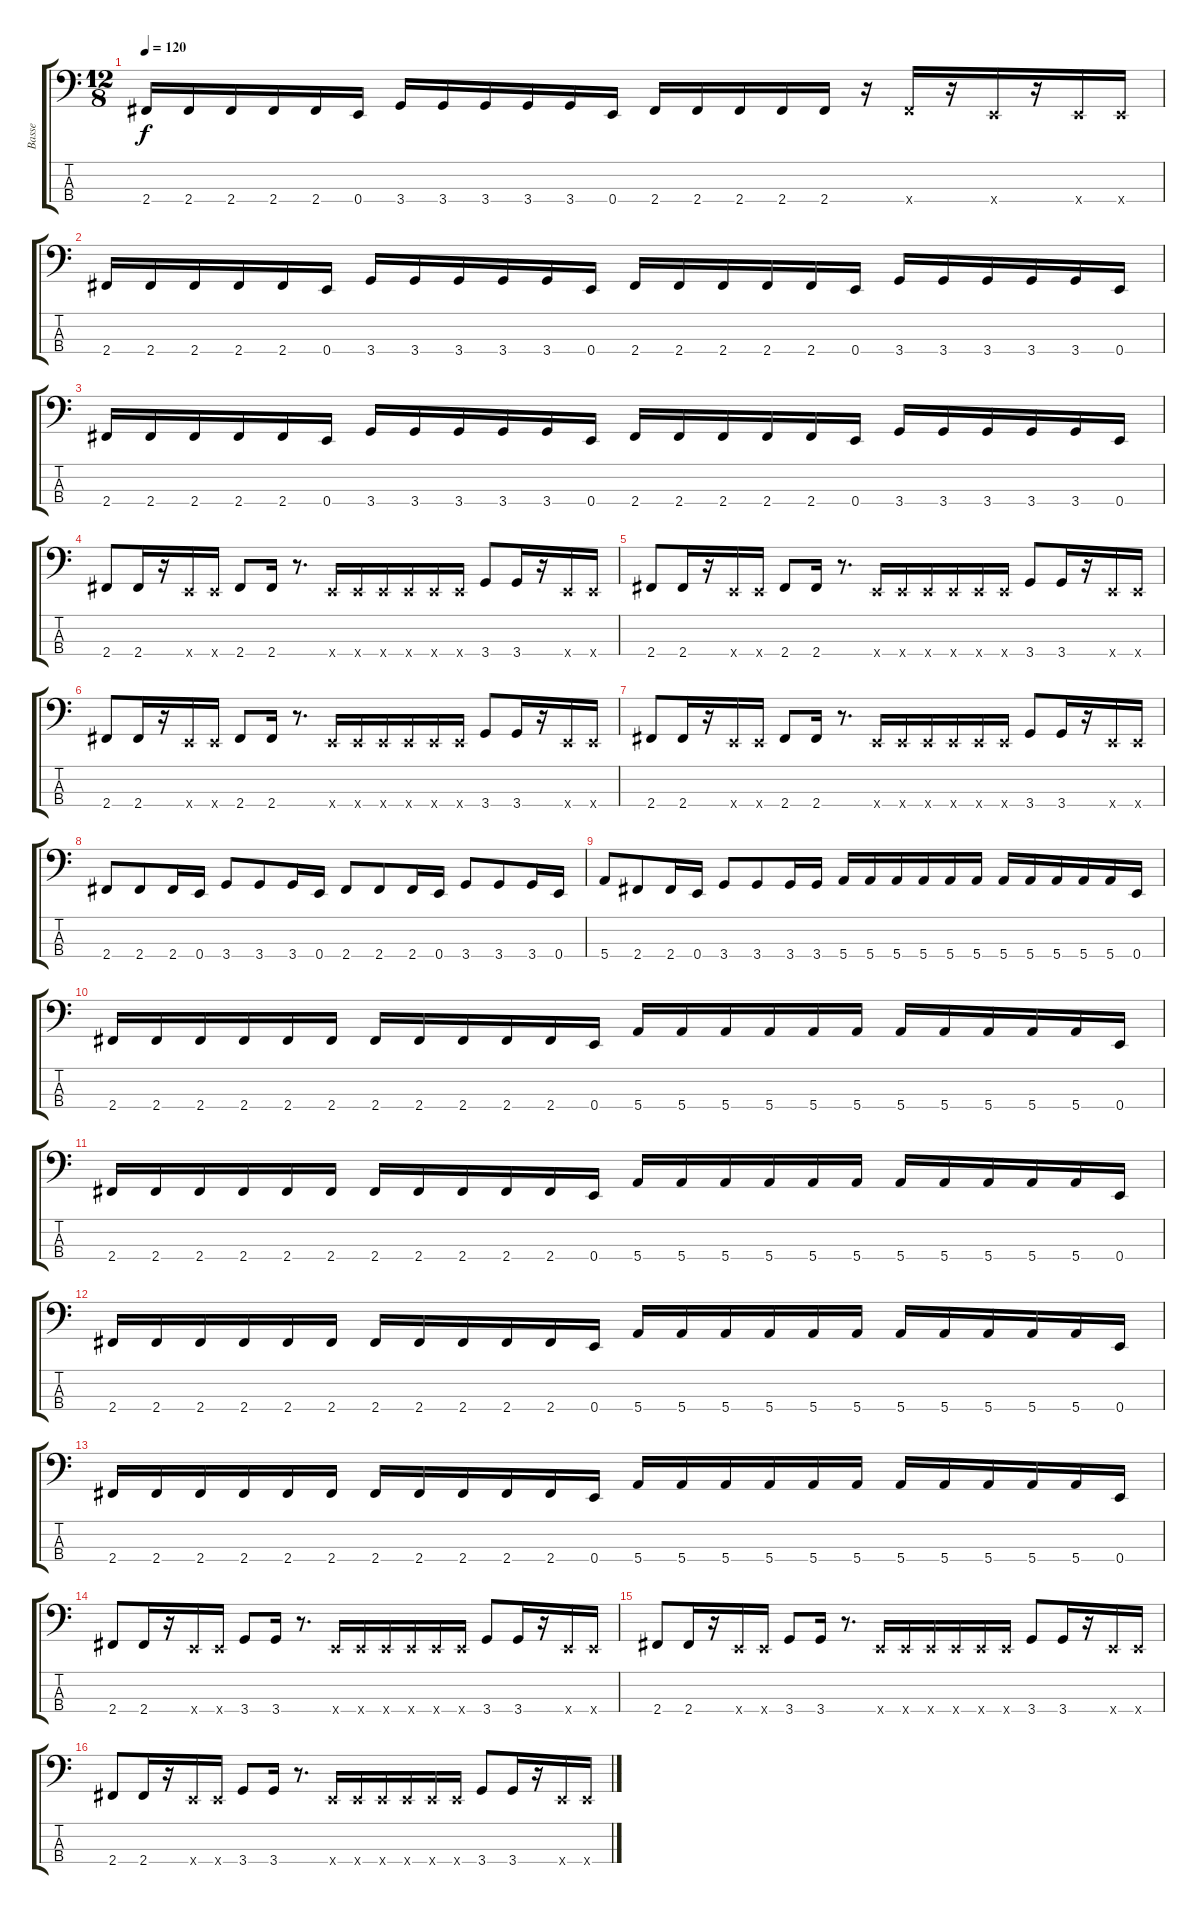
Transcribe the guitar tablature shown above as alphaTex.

\track ("Basse" "Basse") {instrument electricbassfinger}
\staff {score tabs}
\tuning (G2 D2 A1 E1) {hide}
\ts (12 8)
\tempo 120
\clef f4
\ks c
2.4.16{dy f} 2.4.16 2.4.16 2.4.16 2.4.16 0.4.16 3.4.16 3.4.16 3.4.16 3.4.16 3.4.16 0.4.16 2.4.16 2.4.16 2.4.16 2.4.16 2.4.16 r.16 2.4{x}.16 r.16 0.4{x}.16 r.16 0.4{x}.16 0.4{x}.16 |
2.4.16 2.4.16 2.4.16 2.4.16 2.4.16 0.4.16 3.4.16 3.4.16 3.4.16 3.4.16 3.4.16 0.4.16 2.4.16 2.4.16 2.4.16 2.4.16 2.4.16 0.4.16 3.4.16 3.4.16 3.4.16 3.4.16 3.4.16 0.4.16 |
2.4.16 2.4.16 2.4.16 2.4.16 2.4.16 0.4.16 3.4.16 3.4.16 3.4.16 3.4.16 3.4.16 0.4.16 2.4.16 2.4.16 2.4.16 2.4.16 2.4.16 0.4.16 3.4.16 3.4.16 3.4.16 3.4.16 3.4.16 0.4.16 |
2.4.8 2.4.16 r.16 0.4{x}.16 0.4{x}.16 2.4.8 2.4.16 r.8{d} 0.4{x}.16 0.4{x}.16 0.4{x}.16 0.4{x}.16 0.4{x}.16 0.4{x}.16 3.4.8 3.4.16 r.16 0.4{x}.16 0.4{x}.16 |
2.4.8 2.4.16 r.16 0.4{x}.16 0.4{x}.16 2.4.8 2.4.16 r.8{d} 0.4{x}.16 0.4{x}.16 0.4{x}.16 0.4{x}.16 0.4{x}.16 0.4{x}.16 3.4.8 3.4.16 r.16 0.4{x}.16 0.4{x}.16 |
2.4.8 2.4.16 r.16 0.4{x}.16 0.4{x}.16 2.4.8 2.4.16 r.8{d} 0.4{x}.16 0.4{x}.16 0.4{x}.16 0.4{x}.16 0.4{x}.16 0.4{x}.16 3.4.8 3.4.16 r.16 0.4{x}.16 0.4{x}.16 |
2.4.8 2.4.16 r.16 0.4{x}.16 0.4{x}.16 2.4.8 2.4.16 r.8{d} 0.4{x}.16 0.4{x}.16 0.4{x}.16 0.4{x}.16 0.4{x}.16 0.4{x}.16 3.4.8 3.4.16 r.16 0.4{x}.16 0.4{x}.16 |
2.4.8 2.4.8 2.4.16 0.4.16 3.4.8 3.4.8 3.4.16 0.4.16 2.4.8 2.4.8 2.4.16 0.4.16 3.4.8 3.4.8 3.4.16 0.4.16 |
5.4.8 2.4.8 2.4.16 0.4.16 3.4.8 3.4.8 3.4.16 3.4.16 5.4.16 5.4.16 5.4.16 5.4.16 5.4.16 5.4.16 5.4.16 5.4.16 5.4.16 5.4.16 5.4.16 0.4.16 |
2.4.16 2.4.16 2.4.16 2.4.16 2.4.16 2.4.16 2.4.16 2.4.16 2.4.16 2.4.16 2.4.16 0.4.16 5.4.16 5.4.16 5.4.16 5.4.16 5.4.16 5.4.16 5.4.16 5.4.16 5.4.16 5.4.16 5.4.16 0.4.16 |
2.4.16 2.4.16 2.4.16 2.4.16 2.4.16 2.4.16 2.4.16 2.4.16 2.4.16 2.4.16 2.4.16 0.4.16 5.4.16 5.4.16 5.4.16 5.4.16 5.4.16 5.4.16 5.4.16 5.4.16 5.4.16 5.4.16 5.4.16 0.4.16 |
2.4.16 2.4.16 2.4.16 2.4.16 2.4.16 2.4.16 2.4.16 2.4.16 2.4.16 2.4.16 2.4.16 0.4.16 5.4.16 5.4.16 5.4.16 5.4.16 5.4.16 5.4.16 5.4.16 5.4.16 5.4.16 5.4.16 5.4.16 0.4.16 |
2.4.16 2.4.16 2.4.16 2.4.16 2.4.16 2.4.16 2.4.16 2.4.16 2.4.16 2.4.16 2.4.16 0.4.16 5.4.16 5.4.16 5.4.16 5.4.16 5.4.16 5.4.16 5.4.16 5.4.16 5.4.16 5.4.16 5.4.16 0.4.16 |
2.4.8 2.4.16 r.16 0.4{x}.16 0.4{x}.16 3.4.8 3.4.16 r.8{d} 0.4{x}.16 0.4{x}.16 0.4{x}.16 0.4{x}.16 0.4{x}.16 0.4{x}.16 3.4.8 3.4.16 r.16 0.4{x}.16 0.4{x}.16 |
2.4.8 2.4.16 r.16 0.4{x}.16 0.4{x}.16 3.4.8 3.4.16 r.8{d} 0.4{x}.16 0.4{x}.16 0.4{x}.16 0.4{x}.16 0.4{x}.16 0.4{x}.16 3.4.8 3.4.16 r.16 0.4{x}.16 0.4{x}.16 |
2.4.8 2.4.16 r.16 0.4{x}.16 0.4{x}.16 3.4.8 3.4.16 r.8{d} 0.4{x}.16 0.4{x}.16 0.4{x}.16 0.4{x}.16 0.4{x}.16 0.4{x}.16 3.4.8 3.4.16 r.16 0.4{x}.16 0.4{x}.16
